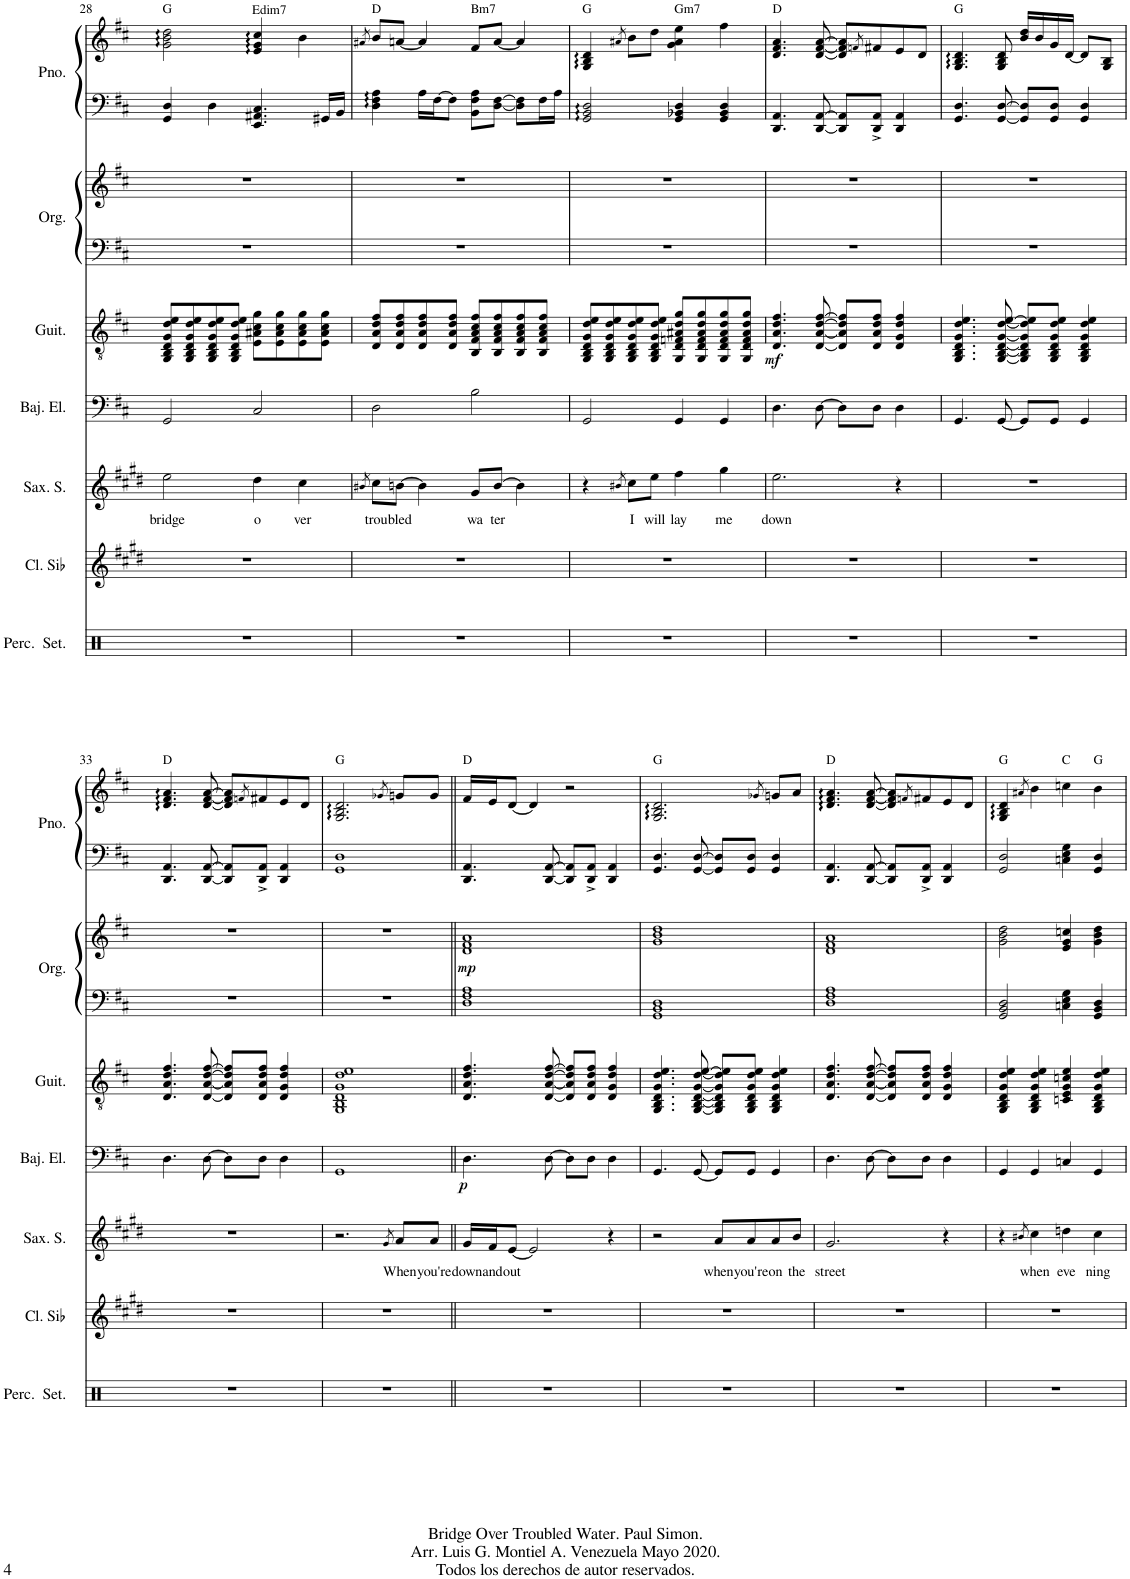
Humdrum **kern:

**kern	**kern	**kern	**text	**kern	**dynam	**kern	**dynam	**kern	**kern	**dynam	**kern	**kern
*part7	*part6	*part5	*part5	*part4	*part4	*part3	*part3	*part2	*part2	*part2	*part1	*part1
*staff9	*staff8	*staff7	*staff7	*staff6	*staff6	*staff5	*staff5	*staff4	*staff3	*staff3/4	*staff2	*staff1
*I"Set de percusión	*I"Clarinete en Sib	*I"Saxophone soprano	*	*I"Bajo eléctrico	*	*I"Guitarra acústica	*	*I"Órgano	*	*	*I"Piano	*
*	*I'Cl. Sib	*I'Sax. S.	*	*I'Baj. El.	*	*I'Guit.	*	*	*	*	*I'Pno.	*
!!LO:PB:g=z
*clefX	*clefG2	*clefG2	*	*clefF4	*	*clefGv2	*	*clefF4	*clefG2	*	*clefF4	*clefG2
*	*Trd1c2	*Trd1c2	*	*Trd7c12	*	*	*	*	*	*	*	*
*k[]	*k[f#c#g#d#]	*k[f#c#g#d#]	*	*k[f#c#]	*	*k[f#c#]	*	*k[f#c#]	*k[f#c#]	*	*k[f#c#]	*k[f#c#]
*M4/4	*M4/4	*M4/4	*	*M4/4	*	*M4/4	*	*M4/4	*M4/4	*	*M4/4	*M4/4
=28	=28	=28	=28	=28	=28	=28	=28	=28	=28	=28	=28	=28
!	!	!	!	!	!	!	!	!	!	!	!	!LO:TX:a:t=G
!	!	!	!LO:LY:b	!	!	!	!	!	!	!	!	!
1r	1r	2ee\	bridge	2GG/	.	8GG/ 8BB/ 8D/ 8G/ 8d/ 8e/L	.	1r	1r	.	4GG/ 4D/	2g\ 2b\ 2dd\
.	.	.	.	.	.	8GG/ 8BB/ 8D/ 8G/ 8d/ 8e/	.	.	.	.	.	.
.	.	.	.	.	.	8GG/ 8BB/ 8D/ 8G/ 8d/ 8e/	.	.	.	.	4D\	.
.	.	.	.	.	.	8GG/ 8BB/ 8D/ 8G/ 8d/ 8e/J	.	.	.	.	.	.
!	!	!	!	!	!	!	!	!	!	!	!	!LO:TX:a:t=Edim7
!	!	!	!LO:LY:b	!	!	!	!	!	!	!	!	!
.	.	4dd#\	o	2C#/	.	8E\ 8A#X\ 8c#\ 8g\L	.	.	.	.	4.EE/ 4.AA#X/ 4.C#/	4e/ 4g/ 4cc#/
.	.	.	.	.	.	8E\ 8A#\ 8c#\ 8g\	.	.	.	.	.	.
!	!	!	!LO:LY:b	!	!	!	!	!	!	!	!	!
.	.	4cc#\	ver	.	.	8E\ 8A#\ 8c#\ 8g\	.	.	.	.	.	4b\
.	.	.	.	.	.	8E\ 8A#\ 8c#\ 8g\J	.	.	.	.	16GG#X/LL	.
.	.	.	.	.	.	.	.	.	.	.	16BB/JJ	.
=29	=29	=29	=29	=29	=29	=29	=29	=29	=29	=29	=29	=29
.	.	8qb#X/	.	.	.	.	.	.	.	.	.	8qa#X/
!	!	!	!	!	!	!	!	!	!	!	!	!LO:TX:a:t=D
!	!	!	!LO:LY:b	!	!	!	!	!	!	!	!	!
1r	1r	8cc#\L	trou	2D\	.	8D/ 8A/ 8d/ 8f#/L	.	1r	1r	.	4D\ 4F#\ 4A\	8b/L
!	!	!	!LO:LY:b	!	!	!	!	!	!	!	!	!
.	.	[8bn\J	bled	.	.	8D/ 8A/ 8d/ 8f#/	.	.	.	.	.	[8an/J
.	.	4b\]	.	.	.	8D/ 8A/ 8d/ 8f#/	.	.	.	.	16A\LL	4a/]
.	.	.	.	.	.	.	.	.	.	.	[16F#\J	.
.	.	.	.	.	.	8D/ 8A/ 8d/ 8f#/J	.	.	.	.	8F#\J]	.
!	!	!	!	!	!	!	!	!	!	!	!	!LO:TX:a:t=Bm7
!	!	!	!LO:LY:b	!	!	!	!	!	!	!	!	!
.	.	8g#/L	wa	2B\	.	8BB/ 8F#/ 8A/ 8c#/ 8f#/L	.	.	.	.	8BB\ 8F#\ 8A\L	8f#/L
!	!	!	!LO:LY:b	!	!	!	!	!	!	!	!	!
.	.	[8b/J	ter	.	.	8BB/ 8F#/ 8A/ 8c#/ 8f#/	.	.	.	.	[8D\ [8F#\J	[8a/J
.	.	4b\]	.	.	.	8BB/ 8F#/ 8A/ 8c#/ 8f#/	.	.	.	.	8D\] 8F#\]L	4a/]
.	.	.	.	.	.	8BB/ 8F#/ 8A/ 8c#/ 8f#/J	.	.	.	.	16F#\L	.
.	.	.	.	.	.	.	.	.	.	.	16A\JJ	.
=30	=30	=30	=30	=30	=30	=30	=30	=30	=30	=30	=30	=30
!	!	!	!	!	!	!	!	!	!	!	!	!LO:TX:a:t=G
1r	1r	4r	.	2GG/	.	8GG/ 8BB/ 8D/ 8G/ 8d/ 8e/L	.	1r	1r	.	2GG/ 2BB/ 2D/	4G/ 4B/ 4d/
.	.	.	.	.	.	8GG/ 8BB/ 8D/ 8G/ 8d/ 8e/	.	.	.	.	.	.
.	.	8qb#X/	.	.	.	.	.	.	.	.	.	8qa#X/
!	!	!	!LO:LY:b	!	!	!	!	!	!	!	!	!
.	.	8cc#\L	I	.	.	8GG/ 8BB/ 8D/ 8G/ 8d/ 8e/	.	.	.	.	.	8b\L
!	!	!	!LO:LY:b	!	!	!	!	!	!	!	!	!
.	.	8ee\J	will	.	.	8GG/ 8BB/ 8D/ 8G/ 8d/ 8e/J	.	.	.	.	.	8dd\J
!	!	!	!	!	!	!	!	!	!	!	!	!LO:TX:a:t=Gm7
!	!	!	!LO:LY:b	!	!	!	!	!	!	!	!	!
.	.	4ff#\	lay	4GG/	.	8GG/ 8D/ 8Fn/ 8A#X/ 8d/ 8g/L	.	.	.	.	4GG/ 4BB-X/ 4D/	4g\ 4a#\ 4ee\
.	.	.	.	.	.	8GG/ 8D/ 8F/ 8A#/ 8d/ 8g/	.	.	.	.	.	.
!	!	!	!LO:LY:b	!	!	!	!	!	!	!	!	!
.	.	4gg#\	me	4GG/	.	8GG/ 8D/ 8F/ 8A#/ 8d/ 8g/	.	.	.	.	4GG/ 4BB-/ 4D/	4ff#\
.	.	.	.	.	.	8GG/ 8D/ 8F/ 8A#/ 8d/ 8g/J	.	.	.	.	.	.
=31	=31	=31	=31	=31	=31	=31	=31	=31	=31	=31	=31	=31
!	!	!	!	!	!	!	!	!	!	!	!	!LO:TX:a:t=D
!	!	!	!LO:LY:b	!	!	!	!LO:DY:b	!	!	!	!	!
1r	1r	2.ee\	down	4.D\	.	4.D/ 4.A/ 4.d/ 4.f#/	mf	1r	1r	.	4.DD/ 4.AA/	4.d/ 4.f#/ 4.a/
.	.	.	.	[8D\	.	[8D/ [8A/ [8d/ [8f#/	.	.	.	.	[8DD/ [8AA/	[8d/ [8f#/ [8a/
.	.	.	.	8D\L]	.	8D/] 8A/] 8d/] 8f#/]L	.	.	.	.	8DD/] 8AA/]L	8d/] 8f#/] 8a/]L
.	.	.	.	.	.	.	.	.	.	.	.	8qfn/
.	.	.	.	8D\J	.	8D/ 8A/ 8d/ 8f#/J	.	.	.	.	8DD/^ 8AA/^J	8f#X/
.	.	4r	.	4D\	.	4D/ 4G/ 4d/ 4f#/	.	.	.	.	4DD/ 4AA/	8e/
.	.	.	.	.	.	.	.	.	.	.	.	8d/J
=32	=32	=32	=32	=32	=32	=32	=32	=32	=32	=32	=32	=32
!	!	!	!	!	!	!	!	!	!	!	!	!LO:TX:a:t=G
1r	1r	1r	.	4.GG/	.	4.GG/ 4.BB/ 4.D/ 4.G/ 4.d/ 4.e/	.	1r	1r	.	4.GG/ 4.D/	4.G/ 4.B/ 4.d/
.	.	.	.	[8GG/	.	[8GG/ [8BB/ [8D/ [8G/ [8d/ [8e/	.	.	.	.	[8GG/ [8D/	8G/ 8B/ 8d/
.	.	.	.	8GG/L]	.	8GG/] 8BB/] 8D/] 8G/] 8d/] 8e/]L	.	.	.	.	8GG/] 8D/]L	16b/ 16dd/LL
.	.	.	.	.	.	.	.	.	.	.	.	16b/
.	.	.	.	8GG/J	.	8GG/ 8BB/ 8D/ 8G/ 8d/ 8e/J	.	.	.	.	8GG/ 8D/J	16g/
.	.	.	.	.	.	.	.	.	.	.	.	[16d/JJ
.	.	.	.	4GG/	.	4GG/ 4BB/ 4D/ 4G/ 4d/ 4e/	.	.	.	.	4GG/ 4D/	8d/L]
.	.	.	.	.	.	.	.	.	.	.	.	8G/ 8B/J
!!LO:LB:g=z
=33	=33	=33	=33	=33	=33	=33	=33	=33	=33	=33	=33	=33
!	!	!	!	!	!	!	!	!	!	!	!	!LO:TX:a:t=D
1r	1r	1r	.	4.D\	.	4.D/ 4.A/ 4.d/ 4.f#/	.	1r	1r	.	4.DD/ 4.AA/	4.d/ 4.f#/ 4.a/
.	.	.	.	[8D\	.	[8D/ [8A/ [8d/ [8f#/	.	.	.	.	[8DD/ [8AA/	[8d/ [8f#/ [8a/
.	.	.	.	8D\L]	.	8D/] 8A/] 8d/] 8f#/]L	.	.	.	.	8DD/] 8AA/]L	8d/] 8f#/] 8a/]L
.	.	.	.	.	.	.	.	.	.	.	.	8qfn/
.	.	.	.	8D\J	.	8D/ 8A/ 8d/ 8f#/J	.	.	.	.	8DD/^ 8AA/^J	8f#X/
.	.	.	.	4D\	.	4D/ 4G/ 4d/ 4f#/	.	.	.	.	4DD/ 4AA/	8e/
.	.	.	.	.	.	.	.	.	.	.	.	8d/J
=34	=34	=34	=34	=34	=34	=34	=34	=34	=34	=34	=34	=34
!	!	!	!	!	!	!	!	!	!	!	!	!LO:TX:a:t=G
1r	1r	2.r	.	1GG	.	1GG 1BB 1D 1G 1d 1e	.	1r	1r	.	1GG 1D	2.G/ 2.B/ 2.d/
.	.	8qg#/	.	.	.	.	.	.	.	.	.	8qg-X/
!	!	!	!LO:LY:b	!	!	!	!	!	!	!	!	!
.	.	8a/L	When	.	.	.	.	.	.	.	.	8gn/L
!	!	!	!LO:LY:b	!	!	!	!	!	!	!	!	!
.	.	8a/J	you're	.	.	.	.	.	.	.	.	8g/J
=35||	=35||	=35||	=35||	=35||	=35||	=35||	=35||	=35||	=35||	=35||	=35||	=35||
!	!	!	!	!	!	!	!	!	!	!	!	!LO:TX:a:t=D
!	!	!	!LO:LY:b	!	!LO:DY:b	!	!	!	!	!LO:DY:b	!	!
1r	1r	16g#/LL	down	4.D\	p	4.D/ 4.A/ 4.d/ 4.f#/	.	1D 1F# 1A	1d 1f# 1a	mp	4.DD/ 4.AA/	16f#/LL
!	!	!	!LO:LY:b	!	!	!	!	!	!	!	!	!
.	.	16f#/J	and	.	.	.	.	.	.	.	.	16e/J
!	!	!	!LO:LY:b	!	!	!	!	!	!	!	!	!
.	.	[8e/J	out	.	.	.	.	.	.	.	.	[8d/J
.	.	2e/]	.	.	.	.	.	.	.	.	.	4d/]
.	.	.	.	[8D\	.	[8D/ [8A/ [8d/ [8f#/	.	.	.	.	[8DD/ [8AA/	.
.	.	.	.	8D\L]	.	8D/] 8A/] 8d/] 8f#/]L	.	.	.	.	8DD/] 8AA/]L	2r
.	.	.	.	8D\J	.	8D/ 8A/ 8d/ 8f#/J	.	.	.	.	8DD/^ 8AA/^J	.
.	.	4r	.	4D\	.	4D/ 4G/ 4d/ 4f#/	.	.	.	.	4DD/ 4AA/	.
=36	=36	=36	=36	=36	=36	=36	=36	=36	=36	=36	=36	=36
!	!	!	!	!	!	!	!	!	!	!	!	!LO:TX:a:t=G
1r	1r	2r	.	4.GG/	.	4.GG/ 4.BB/ 4.D/ 4.G/ 4.d/ 4.e/	.	1GG 1BB 1D	1g 1b 1dd	.	4.GG/ 4.D/	2.G/ 2.B/ 2.d/
.	.	.	.	[8GG/	.	[8GG/ [8BB/ [8D/ [8G/ [8d/ [8e/	.	.	.	.	[8GG/ [8D/	.
!	!	!	!LO:LY:b	!	!	!	!	!	!	!	!	!
.	.	8a/L	when	8GG/L]	.	8GG/] 8BB/] 8D/] 8G/] 8d/] 8e/]L	.	.	.	.	8GG/] 8D/]L	.
!	!	!	!LO:LY:b	!	!	!	!	!	!	!	!	!
.	.	8a/	you're	8GG/J	.	8GG/ 8BB/ 8D/ 8G/ 8d/ 8e/J	.	.	.	.	8GG/ 8D/J	.
.	.	.	.	.	.	.	.	.	.	.	.	8qg-X/
!	!	!	!LO:LY:b	!	!	!	!	!	!	!	!	!
.	.	8a/	on	4GG/	.	4GG/ 4BB/ 4D/ 4G/ 4d/ 4e/	.	.	.	.	4GG/ 4D/	8gn/L
!	!	!	!LO:LY:b	!	!	!	!	!	!	!	!	!
.	.	8b/J	the	.	.	.	.	.	.	.	.	8a/J
=37	=37	=37	=37	=37	=37	=37	=37	=37	=37	=37	=37	=37
!	!	!	!	!	!	!	!	!	!	!	!	!LO:TX:a:t=D
!	!	!	!LO:LY:b	!	!	!	!	!	!	!	!	!
1r	1r	2.g#/	street	4.D\	.	4.D/ 4.A/ 4.d/ 4.f#/	.	1D 1F# 1A	1d 1f# 1a	.	4.DD/ 4.AA/	4.d/ 4.f#/ 4.a/
.	.	.	.	[8D\	.	[8D/ [8A/ [8d/ [8f#/	.	.	.	.	[8DD/ [8AA/	[8d/ [8f#/ [8a/
.	.	.	.	8D\L]	.	8D/] 8A/] 8d/] 8f#/]L	.	.	.	.	8DD/] 8AA/]L	8d/] 8f#/] 8a/]L
.	.	.	.	.	.	.	.	.	.	.	.	8qfn/
.	.	.	.	8D\J	.	8D/ 8A/ 8d/ 8f#/J	.	.	.	.	8DD/^ 8AA/^J	8f#X/
.	.	4r	.	4D\	.	4D/ 4G/ 4d/ 4f#/	.	.	.	.	4DD/ 4AA/	8e/
.	.	.	.	.	.	.	.	.	.	.	.	8d/J
=38	=38	=38	=38	=38	=38	=38	=38	=38	=38	=38	=38	=38
!	!	!	!	!	!	!	!	!	!	!	!	!LO:TX:a:t=G
1r	1r	4r	.	4GG/	.	4GG/ 4BB/ 4D/ 4G/ 4d/ 4e/	.	2GG/ 2BB/ 2D/	2g\ 2b\ 2dd\	.	2GG/ 2D/	4G/ 4B/ 4d/
.	.	8qb#X/	.	.	.	.	.	.	.	.	.	8qa#X/
!	!	!	!LO:LY:b	!	!	!	!	!	!	!	!	!
.	.	4cc#\	when	4GG/	.	4GG/ 4BB/ 4D/ 4G/ 4d/ 4e/	.	.	.	.	.	4b\
!	!	!	!	!	!	!	!	!	!	!	!	!LO:TX:a:t=C
!	!	!	!LO:LY:b	!	!	!	!	!	!	!	!	!
.	.	4ddn\	eve	4Cn/	.	4Cn/ 4E/ 4G/ 4cn/ 4e/	.	4Cn\ 4E\ 4G\	4e/ 4g/ 4ccn/	.	4Cn\ 4E\ 4G\	4ccn\
!	!	!	!	!	!	!	!	!	!	!	!	!LO:TX:a:t=G
!	!	!	!LO:LY:b	!	!	!	!	!	!	!	!	!
.	.	4cc#\	ning	4GG/	.	4GG/ 4BB/ 4D/ 4G/ 4d/ 4e/	.	4GG/ 4BB/ 4D/	4g\ 4b\ 4dd\	.	4GG/ 4D/	4b\
=	=	=	=	=	=	=	=	=	=	=	=	=
*-	*-	*-	*-	*-	*-	*-	*-	*-	*-	*-	*-	*-
